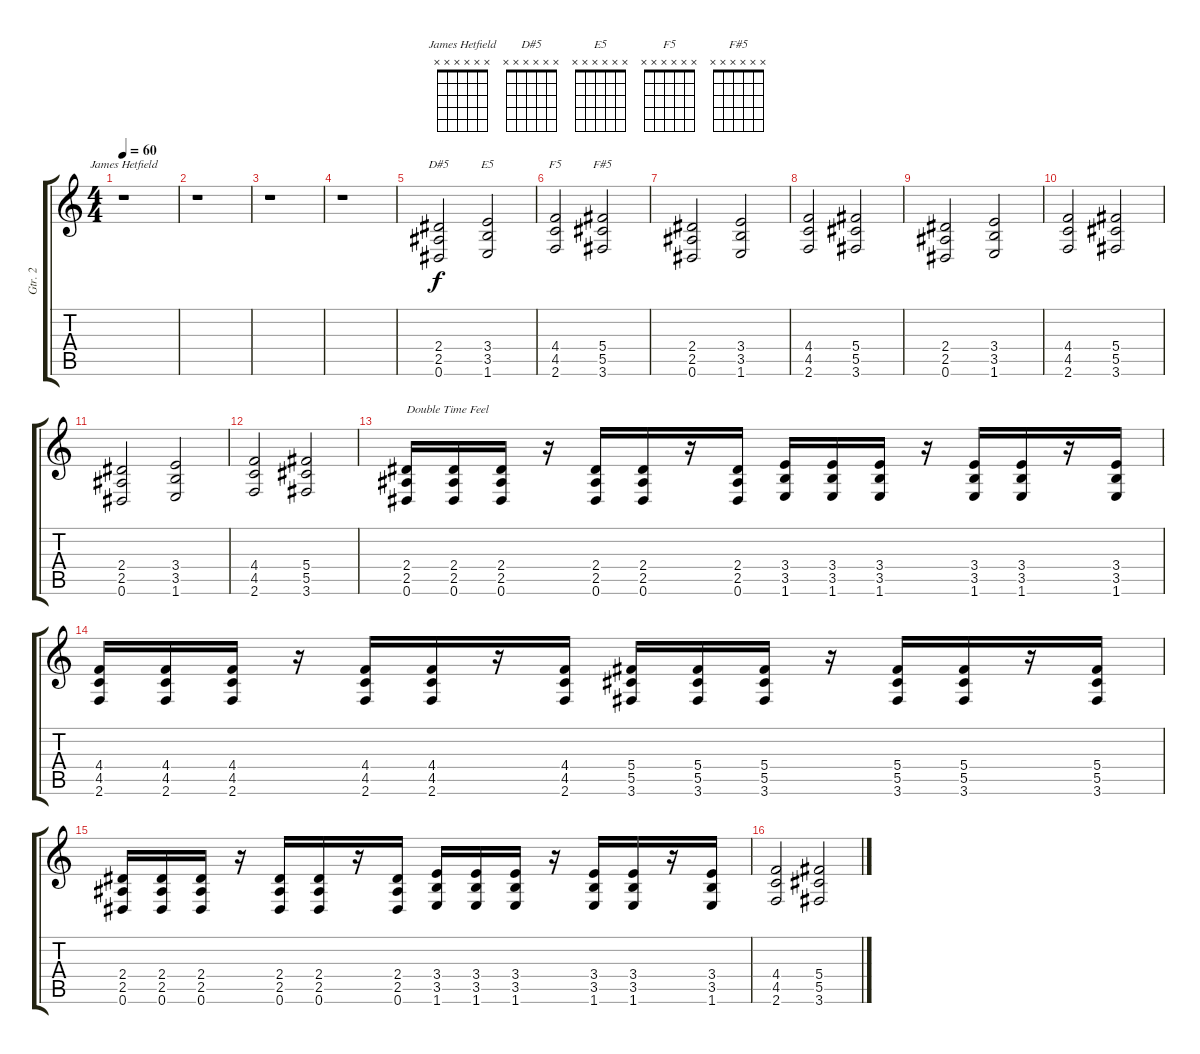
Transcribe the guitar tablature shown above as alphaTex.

\track ("Gtr. 2" "Gtr. 2") {instrument distortionguitar}
\staff {score tabs}
\tuning (Eb4 Bb3 Gb3 Db3 Ab2 Eb2) {hide}
\chord ("James Hetfield" x x x x x x) {firstfret 0}
\chord ("D#5" x x x x x x) {firstfret 0}
\chord ("E5" x x x x x x) {firstfret 0}
\chord ("F5" x x x x x x) {firstfret 0}
\chord ("F#5" x x x x x x) {firstfret 0}
\ts (4 4)
\tempo 60
\clef g2
\ks c
r.1{ch "James Hetfield" dy f instrument distortionguitar} |
r.1 |
r.1 |
r.1 |
(2.4 2.5 0.6).2{ch "D#5"} (3.4 3.5 1.6).2{ch "E5"} |
(4.4 4.5 2.6).2{ch "F5"} (5.4 5.5 3.6).2{ch "F#5"} |
(2.4 2.5 0.6).2 (3.4 3.5 1.6).2 |
(4.4 4.5 2.6).2 (5.4 5.5 3.6).2 |
(2.4 2.5 0.6).2 (3.4 3.5 1.6).2 |
(4.4 4.5 2.6).2 (5.4 5.5 3.6).2 |
(2.4 2.5 0.6).2 (3.4 3.5 1.6).2 |
(4.4 4.5 2.6).2 (5.4 5.5 3.6).2 |
(2.4 2.5 0.6).16{txt "Double Time Feel"} (2.4 2.5 0.6).16 (2.4 2.5 0.6).16 r.16 (2.4 2.5 0.6).16 (2.4 2.5 0.6).16 r.16 (2.4 2.5 0.6).16 (3.4 3.5 1.6).16 (3.4 3.5 1.6).16 (3.4 3.5 1.6).16 r.16 (3.4 3.5 1.6).16 (3.4 3.5 1.6).16 r.16 (3.4 3.5 1.6).16 |
(4.4 4.5 2.6).16 (4.4 4.5 2.6).16 (4.4 4.5 2.6).16 r.16 (4.4 4.5 2.6).16 (4.4 4.5 2.6).16 r.16 (4.4 4.5 2.6).16 (5.4 5.5 3.6).16 (5.4 5.5 3.6).16 (5.4 5.5 3.6).16 r.16 (5.4 5.5 3.6).16 (5.4 5.5 3.6).16 r.16 (5.4 5.5 3.6).16 |
(2.4 2.5 0.6).16 (2.4 2.5 0.6).16 (2.4 2.5 0.6).16 r.16 (2.4 2.5 0.6).16 (2.4 2.5 0.6).16 r.16 (2.4 2.5 0.6).16 (3.4 3.5 1.6).16 (3.4 3.5 1.6).16 (3.4 3.5 1.6).16 r.16 (3.4 3.5 1.6).16 (3.4 3.5 1.6).16 r.16 (3.4 3.5 1.6).16 |
(4.4 4.5 2.6).2 (5.4 5.5 3.6).2
